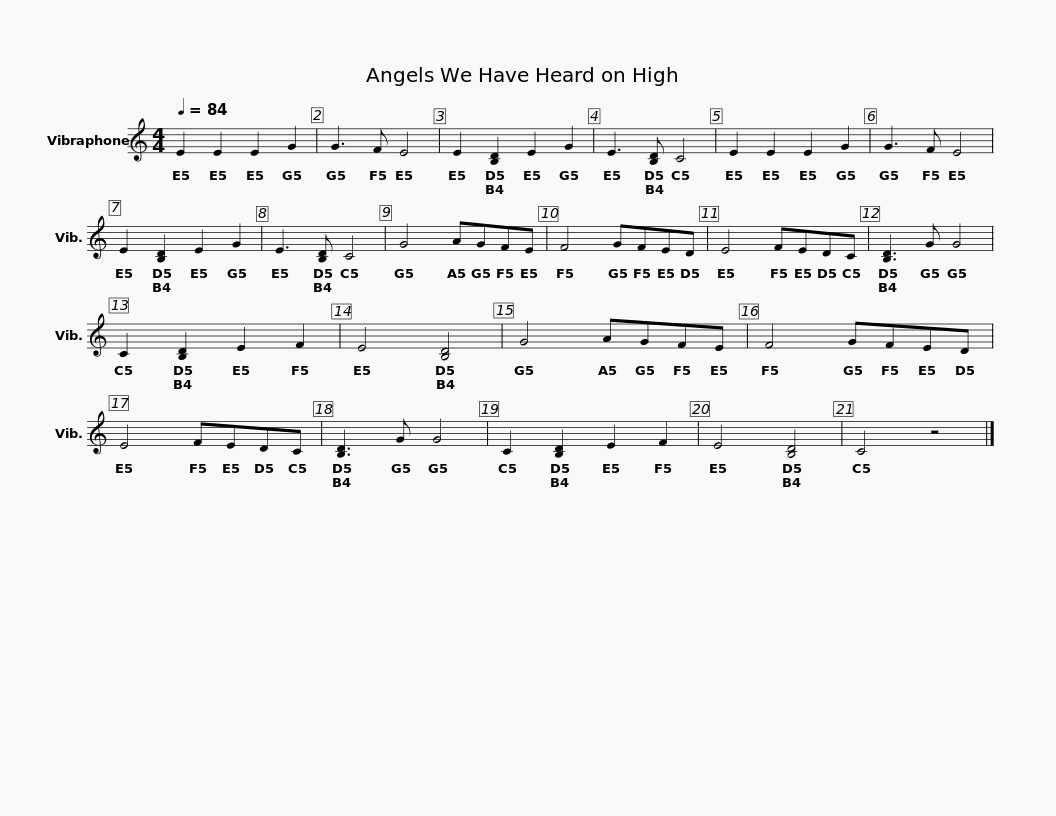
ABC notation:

X:1
L:1/8
Q:1/4=84
M:4/4
I:linebreak $
K:C
V:1 treble
V:1
 E2 E2 E2 G2 | G3 F E4 | E2 [B,D]2 E2 G2 | E3 [B,D] C4 |$ E2 E2 E2 G2 | %5
 G3 F E4 | E2 [B,D]2 E2 G2 | E3 [B,D] C4 |$ G4 AGFE | F4 GFED | %10
 E4 FEDC | [B,D]3 G G4 |$ C2 [B,D]2 E2 F2 | E4 [B,D]4 | G4 AGFE | %15
 F4 GFED |$ E4 FEDC | [B,D]3 G G4 | C2 [B,D]2 E2 F2 | E4 [B,D]4 | %20
 C4 z4 |] %21
